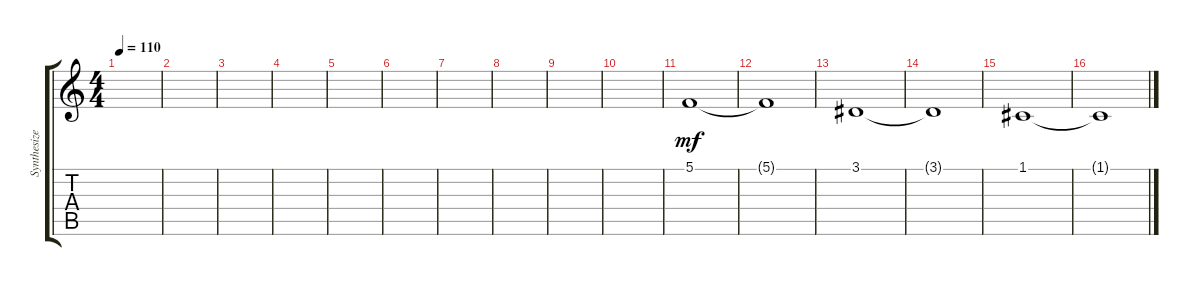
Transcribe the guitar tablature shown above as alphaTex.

\track ("Synthesizer 2" "Synthesize") {instrument lead6voice}
\staff {score tabs}
\tuning (C4 G3 Eb3 Bb2 F2 C2) {hide}
\ts (4 4)
\tempo 110
\clef g2
\ks c
|
|
|
|
|
|
|
|
|
|
5.1.1{dy mf} |
5.1{t}.1 |
3.1.1 |
3.1{t}.1 |
1.1.1 |
1.1{t}.1
